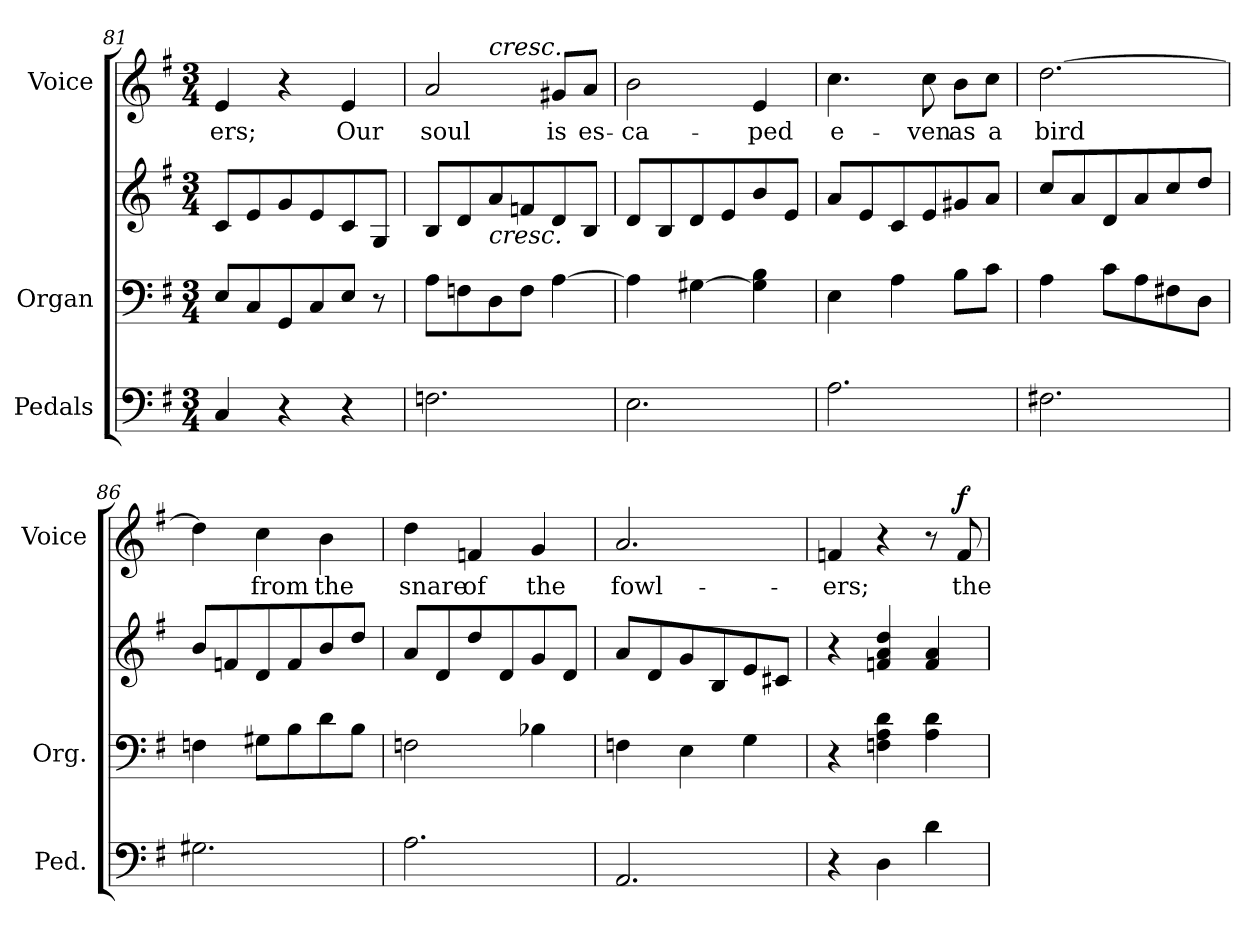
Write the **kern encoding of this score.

**kern	**kern	**kern	**kern	**text	**dynam
*part3	*part2	*part2	*part1	*part1	*part1
*staff4	*staff3	*staff2	*staff1	*staff1	*staff1
*I"Pedals	*I"Organ	*	*I"Voice	*	*
*I'Ped.	*I'Org.	*	*I'Voice	*	*
*clefF4	*clefF4	*clefG2	*clefG2	*	*
*k[f#]	*k[f#]	*k[f#]	*k[f#]	*	*
*G:	*G:	*G:	*G:	*	*
*M3/4	*M3/4	*M3/4	*M3/4	*	*
=81	=81	=81	=81	=81	=81
!	!	!	!	!LO:LY:b:color=#000000	!
4Ci/	8Ei/L	8ci/L	4ei/	-ers;	.
.	8Ci/	8ei/	.	.	.
4r	8GGi/	8gi/	4r	.	.
.	8Ci/	8ei/	.	.	.
!	!	!	!	!LO:LY:b:color=#000000	!
4r	8Ei/J	8ci/	4ei/	Our	.
.	8r	8Gi/J	.	.	.
!!LO:LB:g=z
=82	=82	=82	=82	=82	=82
!	!	!	!	!LO:LY:b:color=#000000	!
*	*	*	*^	*	*
2.Fni\	8Ai\L	8Bi/L	2ai/	4ryy	soul	.
.	8Fni\	8di/	.	.	.	.
!	!	!	!	!LO:TX:a:i:t=cresc.	!	!
!	!	!LO:TX:b:i:t=cresc.	!	!	!	!
.	8Di\	8ai/	.	2ryy	.	.
.	8Fi\J	8fni/	.	.	.	.
!	!	!	!	!	!LO:LY:b:color=#000000	!
.	[4Ai\	8di/	8g#Xi/L	.	is	.
!	!	!	!	!	!LO:LY:b:color=#000000	!
.	.	8Bi/J	8ai/J	.	es-	.
*	*	*	*v	*v	*	*
=83	=83	=83	=83	=83	=83
*	*	*	*^	*	*
!	!	!	!	!	!LO:LY:b:color=#000000	!
*	*	*	*v	*v	*	*
2.Ei\	4Ai\]	8di/L	2bi\	-ca-	.
.	.	8Bi/	.	.	.
.	[4G#Xi\	8di/	.	.	.
.	.	8ei/	.	.	.
!	!	!	!	!LO:LY:b:color=#000000	!
.	4G#i\] 4Bi	8bi/	4ei/	-ped	.
.	.	8ei/J	.	.	.
=84	=84	=84	=84	=84	=84
!	!	!	!	!LO:LY:b:color=#000000	!
2.Ai\	4Ei\	8ai/L	4.cci\	e-	.
.	.	8ei/	.	.	.
.	4Ai\	8ci/	.	.	.
!	!	!	!	!LO:LY:b:color=#000000	!
.	.	8ei/	8cci\	-ven	.
!	!	!	!	!LO:LY:b:color=#000000	!
.	8Bi\L	8g#Xi/	8bi\L	as	.
!	!	!	!	!LO:LY:b:color=#000000	!
.	8ci\J	8ai/J	8cci\J	a	.
=85	=85	=85	=85	=85	=85
!	!	!	!	!LO:LY:b:color=#000000	!
2.F#Xi\	4Ai\	8cci/L	[2.ddi\	bird	.
.	.	8ai/	.	.	.
.	8ci\L	8di/	.	.	.
.	8Ai\	8ai/	.	.	.
.	8F#Xi\	8cci/	.	.	.
.	8Di\J	8ddi/J	.	.	.
=86	=86	=86	=86	=86	=86
2.G#Xi\	4Fni\	8bi/L	4ddi\]	.	.
.	.	8fni/	.	.	.
!	!	!	!	!LO:LY:b:color=#000000	!
.	8G#Xi\L	8di/	4cci\	from	.
.	8Bi\	8fi/	.	.	.
!	!	!	!	!LO:LY:b:color=#000000	!
.	8di\	8bi/	4bi\	the	.
.	8Bi\J	8ddi/J	.	.	.
!!LO:PB:g=z
=87	=87	=87	=87	=87	=87
!	!	!	!	!LO:LY:b:color=#000000	!
2.Ai\	2Fni\	8ai/L	4ddi\	snare	.
.	.	8di/	.	.	.
!	!	!	!	!LO:LY:b:color=#000000	!
.	.	8ddi/	4fni/	of	.
.	.	8di/	.	.	.
!	!	!	!	!LO:LY:b:color=#000000	!
.	4B-Xi\	8gi/	4gi/	the	.
.	.	8di/J	.	.	.
=88	=88	=88	=88	=88	=88
!	!	!	!	!LO:LY:b:color=#000000	!
2.AAi/	4Fni\	8ai/L	2.ai/	fowl-	.
.	.	8di/	.	.	.
.	4Ei\	8gi/	.	.	.
.	.	8Bi/	.	.	.
.	4Gi\	8ei/	.	.	.
.	.	8c#Xi/J	.	.	.
=89	=89	=89	=89	=89	=89
!	!	!	!	!LO:LY:b:color=#000000	!
4r	4r	4r	4fni/	-ers;	.
4Di\	4Fni\ 4Ai 4di	4fni/ 4ai 4ddi	4r	.	.
4di\	4Ai\ 4di	4fi/ 4ai	8r	.	.
!	!	!	!	!LO:LY:b:color=#000000	!
.	.	.	8fi/	the	f
=	=	=	=	=	=
*-	*-	*-	*-	*-	*-
